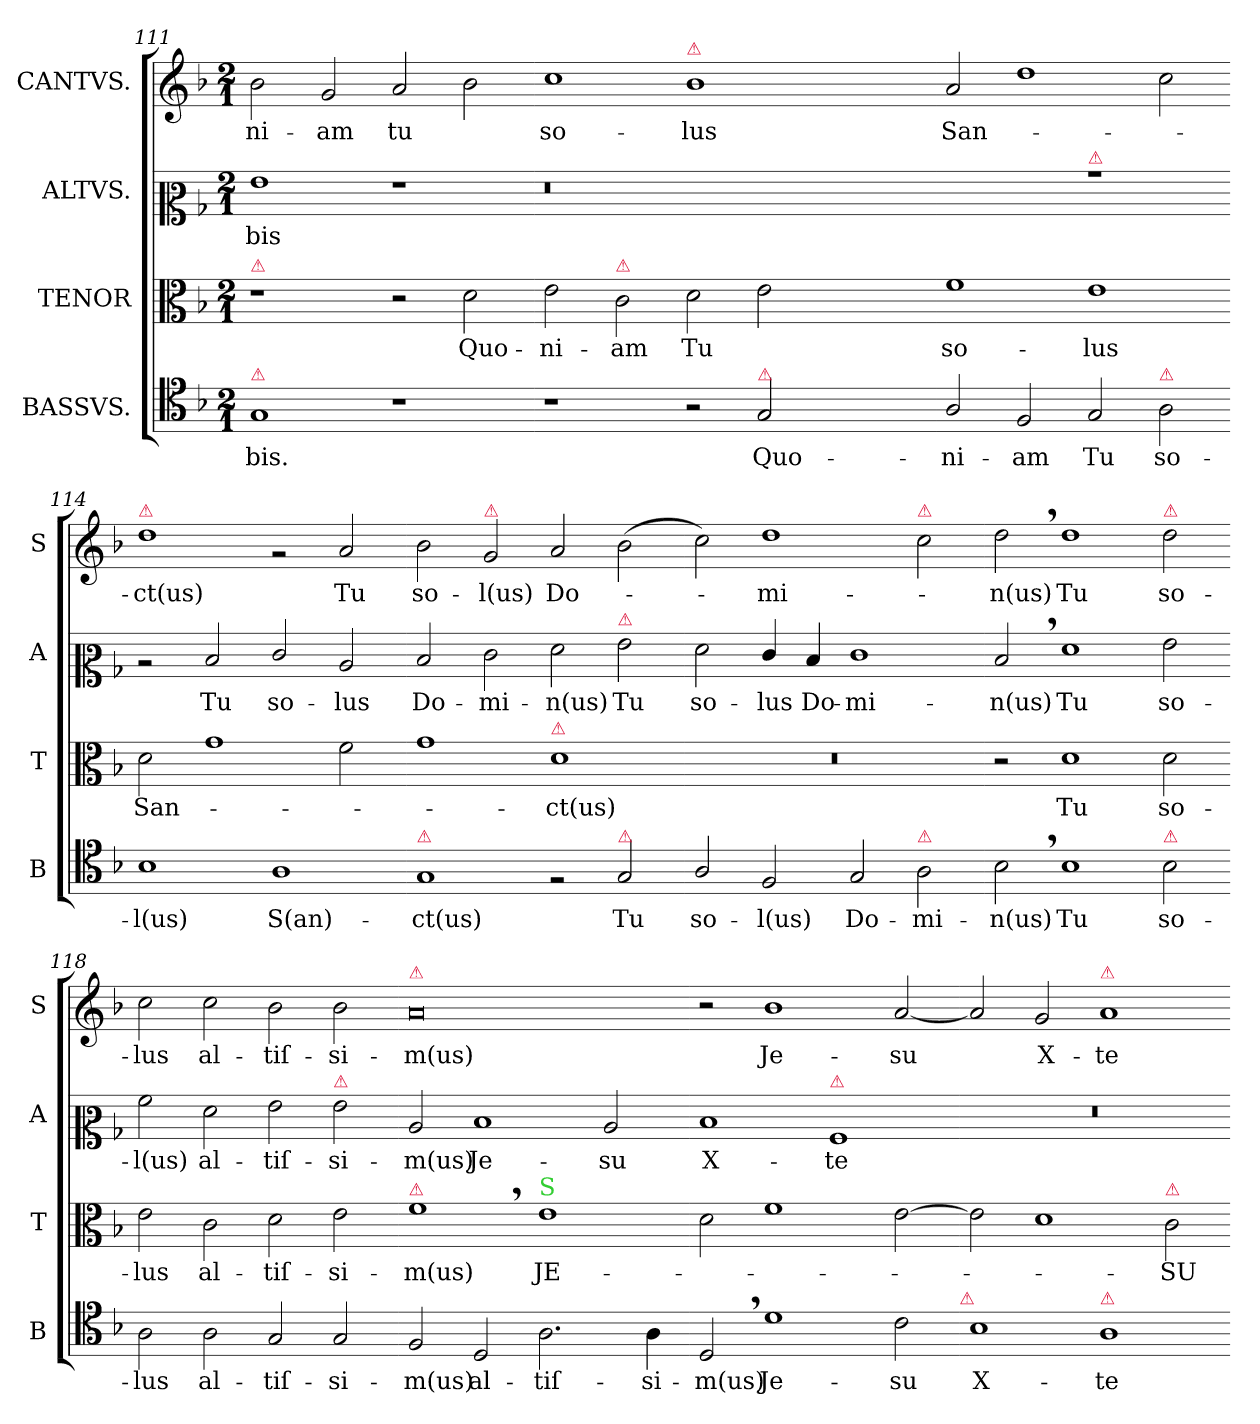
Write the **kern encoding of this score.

**kern	**text	**kern	**text	**kern	**text	**kern	**text
*part4	*part4	*part3	*part3	*part2	*part2	*part1	*part1
*staff4	*staff4	*staff3	*staff3	*staff2	*staff2	*staff1	*staff1
*I"BASSVS.	*	*I"TENOR	*	*I"ALTVS.	*	*I"CANTVS.	*
*I'B	*	*I'T	*	*I'A	*	*I'S	*
*clefC4	*	*clefC3	*	*clefC2	*	*clefG2	*
*k[b-]	*	*k[b-]	*	*k[b-]	*	*k[b-]	*
*M2/1	*	*M2/1	*	*M2/1	*	*M2/1	*
=111	=111	=111	=111	=111	=111	=111	=111
!	!	!LO:TX:a:color=crimson:t=⚠	!	!	!	!	!
!LO:TX:a:color=crimson:t=⚠	!	!	!	!	!	!	!
1G	-bis.	1r	.	1g	-bis	2b-\	-ni-
.	.	.	.	.	.	2g/	-am
1r	.	2r	.	1r	.	2a/	tu
.	.	2d\	Quo-	.	.	2b-\	.
=112-	=112-	=112-	=112-	=112-	=112-	=112-	=112-
1r	.	2e\	-ni-	0.r	.	1cc	so-
!	!	!LO:TX:a:color=crimson:t=⚠	!	!	!	!	!
.	.	2c\	-am	.	.	.	.
!	!	!	!	!	!	!LO:TX:a:color=crimson:t=⚠	!
2r	.	2d\	Tu	.	.	1b-	-lus
!LO:TX:a:color=crimson:t=⚠	!	!	!	!	!	!	!
2G/	Quo-	2e\	.	.	.	.	.
1ryy	.	1ryy	.	.	.	1ryy	.
=113-	=113-	=113-	=113-	=113-	=113-	=113-	=113-
2A/	-ni-	1f	so-	1ryy	.	2a/	San-
2F/	-am	.	.	.	.	1dd	.
!	!	!	!	!LO:TX:a:color=crimson:t=⚠	!	!	!
2G/	Tu	1e	-lus	1rb	.	.	.
!LO:TX:a:color=crimson:t=⚠	!	!	!	!	!	!	!
2A\	so-	.	.	.	.	2cc\	.
=114-	=114-	=114-	=114-	=114-	=114-	=114-	=114-
!	!	!	!	!	!	!LO:TX:a:color=crimson:t=⚠	!
1B-	-l(us)	2d\	San-	2rc	.	1dd	-ct(us)
.	.	1g	.	2d/	Tu	.	.
1A	S(an)-	.	.	2e/	so-	2rg	.
.	.	2f\	.	2c/	-lus	2a/	Tu
=115-	=115-	=115-	=115-	=115-	=115-	=115-	=115-
!LO:TX:a:color=crimson:t=⚠	!	!	!	!	!	!	!
1G	-ct(us)	1g	.	2d/	Do-	2b-\	so-
!	!	!	!	!	!	!LO:TX:a:color=crimson:t=⚠	!
.	.	.	.	2e\	-mi-	2g/	-l(us)
!	!	!LO:TX:a:color=crimson:t=⚠	!	!	!	!	!
2rF	.	1d	-ct(us)	2f\	-n(us)	2a/	Do-
!	!	!	!	!LO:TX:a:color=crimson:t=⚠	!	!	!
!LO:TX:a:color=crimson:t=⚠	!	!	!	!	!	!	!
!	!	!	!	!	!LO:LY:i	!	!
2G/	Tu	.	.	2g\	Tu	(2b-\	.
=116-	=116-	=116-	=116-	=116-	=116-	=116-	=116-
!	!	!	!	!	!LO:LY:i	!	!
2A/	so-	0r	.	2f\	so-	2cc\)	.
!	!	!	!	!	!LO:LY:i	!	!
2F/	-l(us)	.	.	4e/	-lus	1dd	-mi-
!	!	!	!	!	!LO:LY:i	!	!
.	.	.	.	4d/	Do-	.	.
!	!	!	!	!	!LO:LY:i	!	!
2G/	Do-	.	.	1e	-mi-	.	.
!	!	!	!	!	!	!LO:TX:a:color=crimson:t=⚠	!
!LO:TX:a:color=crimson:t=⚠	!	!	!	!	!	!	!
2A\	-mi-	.	.	.	.	2cc\	.
=117-	=117-	=117-	=117-	=117-	=117-	=117-	=117-
!	!	!	!	!	!LO:LY:i	!	!
2B-,<\	-n(us)	2r	.	2d,</	-n(us)	2dd,\	-n(us)
1B-	Tu	1d	Tu	1f	Tu	1dd	Tu
!	!	!	!	!	!	!LO:TX:a:color=crimson:t=⚠	!
!LO:TX:a:color=crimson:t=⚠	!	!	!	!	!	!	!
2B-\	so-	2d\	so-	2g\	-so-	2dd\	so-
=118-	=118-	=118-	=118-	=118-	=118-	=118-	=118-
2A\	-lus	2e\	-lus	2a\	-l(us)	2cc\	-lus
2A\	al-	2c\	al-	2f\	al-	2cc\	al-
2G/	-tiſ-	2d\	-tiſ-	2g\	-tiſ-	2b-\	-tiſ-
!	!	!	!	!LO:TX:a:color=crimson:t=⚠	!	!	!
2G/	-si-	2e\	-si-	2g\	-si-	2b-\	-si-
=119-	=119-	=119-	=119-	=119-	=119-	=119-	=119-
!	!	!	!	!	!	!LO:TX:a:color=crimson:t=⚠	!
!	!	!LO:TX:a:color=crimson:t=⚠	!	!	!	!	!
2F/	-m(us)	1f,<	-m(us)	2c/	-m(us)	0a	-m(us)
!	!LO:LY:i	!	!	!	!	!	!
2D/	al-	.	.	1d	Je-	.	.
!	!	!LO:TX:a:color=limegreen:t=S	!	!	!	!	!
!	!LO:LY:i	!	!	!	!	!	!
2.A\	-tiſ-	1e	JE-	.	.	.	.
.	.	.	.	2c/	-su	.	.
!	!LO:LY:i	!	!	!	!	!	!
4A\	-si-	.	.	.	.	.	.
=120-	=120-	=120-	=120-	=120-	=120-	=120-	=120-
!	!LO:LY:i	!	!	!	!	!	!
2D,</	-m(us)	2d\	.	1d	X-	2r	.
1d	Je-	1f	.	.	.	1b-	Je-
!	!	!	!	!LO:TX:a:color=crimson:t=⚠	!	!	!
.	.	.	.	1A	-te	.	.
2c\	-su	[2e\	.	.	.	[2a/	-su
!LO:TX:a:color=crimson:t=⚠	!	!	!	!	!	!	!
=121-	=121-	=121-	=121-	=121-	=121-	=121-	=121-
1B-	X-	2e\]	.	0r	.	2a/]	.
.	.	1d	.	.	.	2g/	X-
!	!	!	!	!	!	!LO:TX:a:color=crimson:t=⚠	!
!LO:TX:a:color=crimson:t=⚠	!	!	!	!	!	!	!
1A	-te	.	.	.	.	1a	-te
!	!	!LO:TX:a:color=crimson:t=⚠	!	!	!	!	!
.	.	2c\	-SU	.	.	.	.
=-	=-	=-	=-	=-	=-	=-	=-
*-	*-	*-	*-	*-	*-	*-	*-
